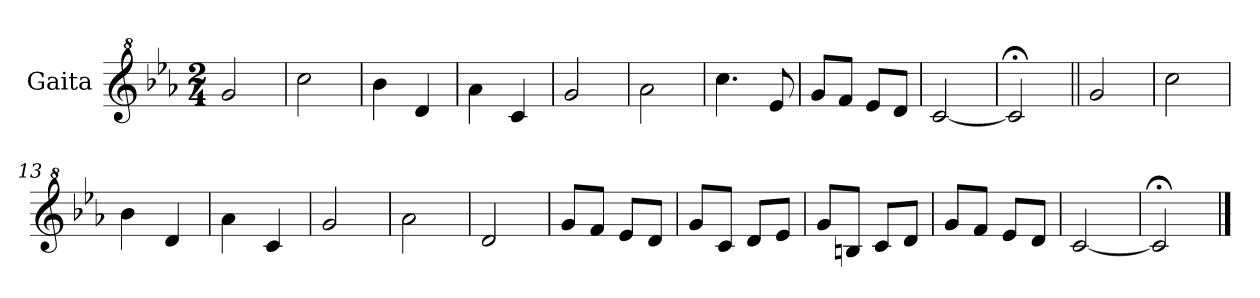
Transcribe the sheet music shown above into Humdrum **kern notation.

**kern
*part1
*staff1
*I"Gaita
*clefG^2
*k[b-e-a-]
*M2/4
*MM60
=1
2gg/
=2
2ccc\
=3
4bb-\
4dd/
=4
4aa-\
4cc/
=5
2gg/
=6
2aa-\
=7
4.ccc\
8ee-/
=8
8gg/L
8ff/J
8ee-/L
8dd/J
=9
[2cc/
=10
2cc;</]
=11||
2gg/
=12
2ccc\
=13
4bb-\
4dd/
=14
4aa-\
4cc/
=15
2gg/
=16
2aa-\
=17
2dd/
!!LO:LB:g=z
=18
8gg/L
8ff/J
8ee-/L
8dd/J
=19
8gg/L
8cc/J
8dd/L
8ee-/J
=20
8gg/L
8bn/J
8cc/L
8dd/J
=21
8gg/L
8ff/J
8ee-/L
8dd/J
=22
[2cc/
=23
2cc;</]
==
*-
